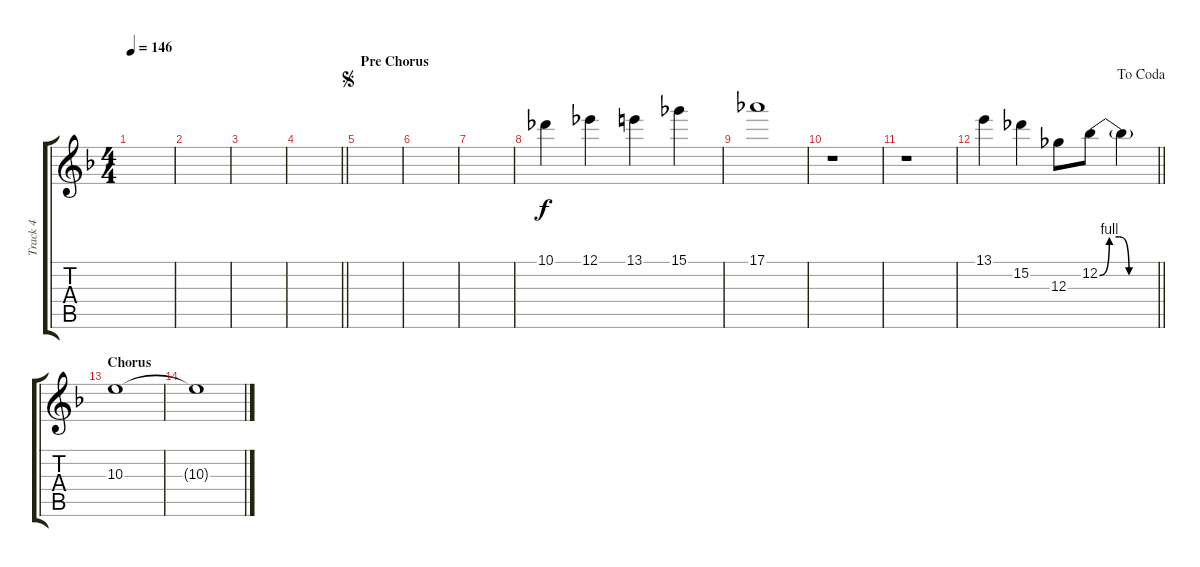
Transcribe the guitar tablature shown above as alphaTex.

\track ("Track 4" "Track 4") {instrument overdrivenguitar}
\staff {score tabs}
\tuning (Eb4 Bb3 Gb3 Db3 Ab2 Db2) {hide}
\ts (4 4)
\tempo 146
\clef g2
\ks f
|
|
|
\barLineRight lightlight
|
\section ("" "Pre Chorus")
\jump segno
|
|
|
10.1.4 12.1.4 13.1.4 15.1.4 |
17.1.1 |
r.1 |
r.1 |
\jump dacoda
\barLineRight lightlight
13.1.4 15.2.4 12.3.8 12.2{be (custom 0 0 10 4 20 4 30 0 60 0)}.8 12.2{t}.4 |
\section ("" "Chorus")
10.3.1 |
10.3{t}.1
